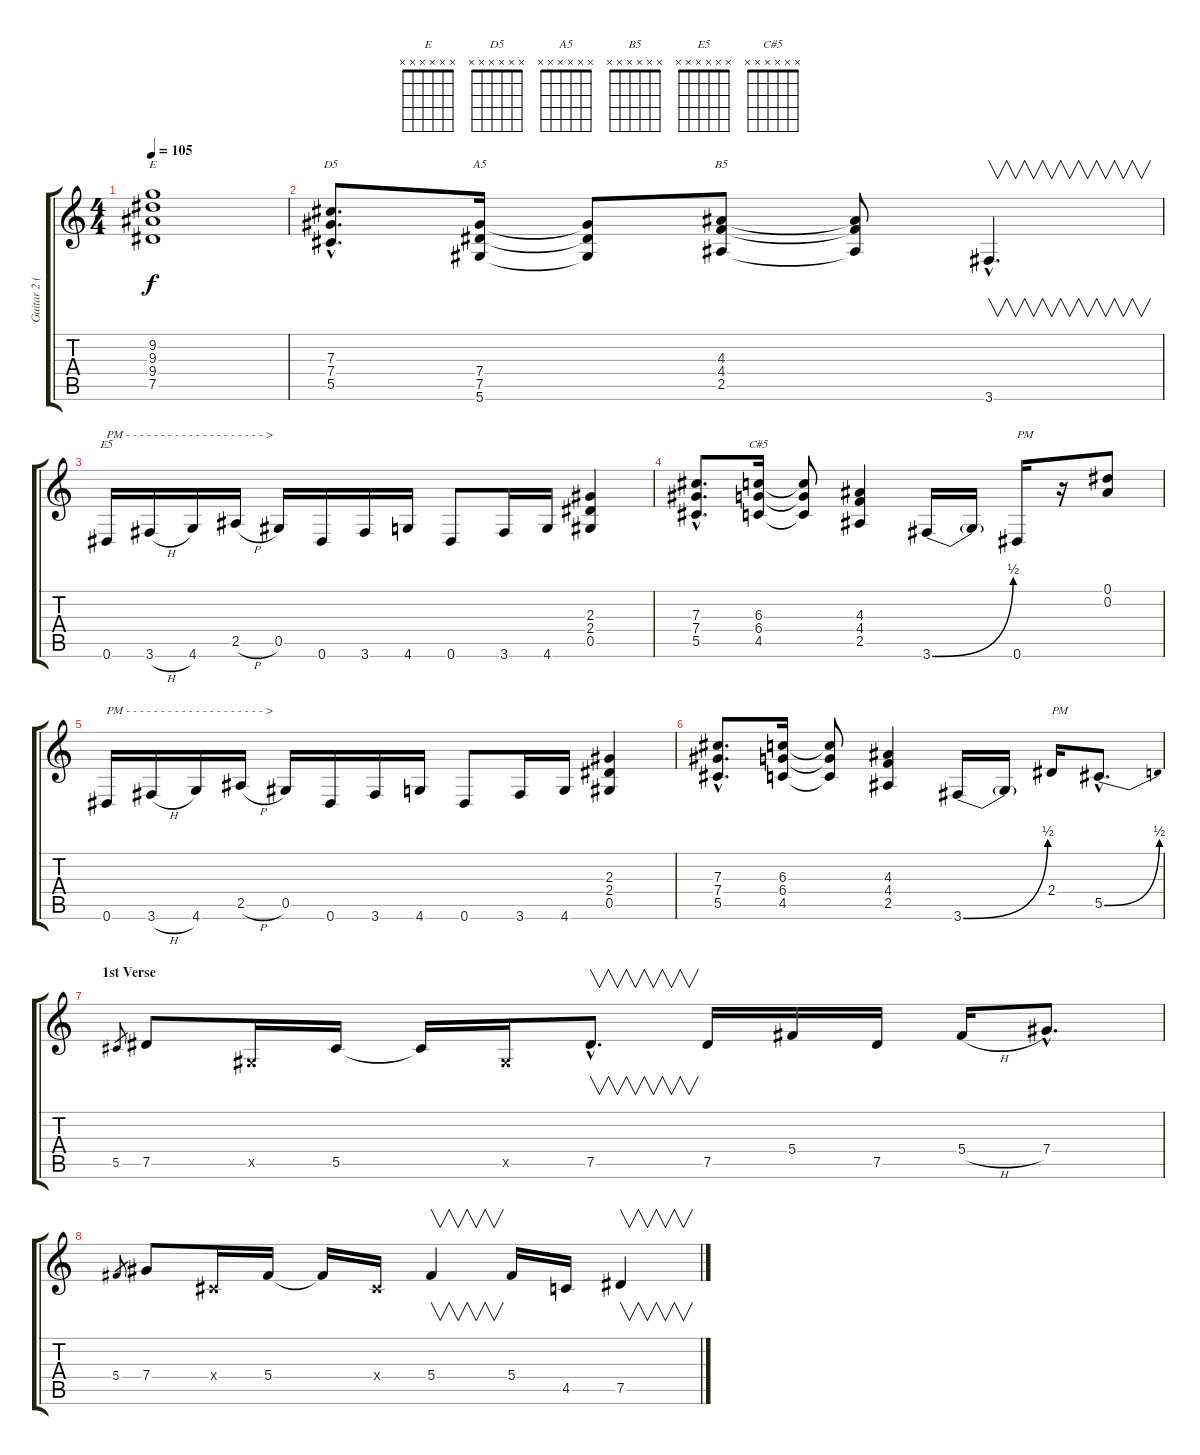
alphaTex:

\track ("Guitar 2 (Izzy)" "Guitar 2 (") {instrument overdrivenguitar}
\staff {score tabs}
\tuning (Eb4 Bb3 Gb3 Db3 Ab2 Eb2) {hide}
\chord ("E" x x x x x x) {firstfret 0}
\chord ("D5" x x x x x x) {firstfret 0}
\chord ("A5" x x x x x x) {firstfret 0}
\chord ("B5" x x x x x x) {firstfret 0}
\chord ("E5" x x x x x x) {firstfret 0}
\chord ("C#5" x x x x x x) {firstfret 0}
\ts (4 4)
\tempo 105
\clef g2
\ks c
(9.2 9.3 9.4 7.5).1{ch "E" dy f} |
(7.3{hac} 7.4{hac} 5.5{hac}).8{d ch "D5"} (7.4 7.5 5.6).16{ch "A5"} (7.4{t} 7.5{t} 5.6{t}).8 (4.3 4.4 2.5).8{ch "B5"} (4.3{t} 4.4{t} 2.5{t}).8 3.6{hac}.4{v d} |
0.6.16{ch "E5" txt "PM - - - - - - - - - - - - - - - - - - - - >"} 3.6{h}.16 4.6.16 2.5{h}.16 0.5.16 0.6.16 3.6.16 4.6.16 0.6.8 3.6.16 4.6.16 (2.3 2.4 0.5).4 |
(7.3{hac} 7.4{hac} 5.5{hac}).8{d} (6.3 6.4 4.5).16{ch "C#5"} (6.3{t} 6.4{t} 4.5{t}).8 (4.3 4.4 2.5).4 3.6{be (bend 0 0 60 2)}.16 3.6{t}.16 0.6.16{txt "PM"} r.16 (0.1 0.2).8 |
0.6.16{txt "PM - - - - - - - - - - - - - - - - - - - - >"} 3.6{h}.16 4.6.16 2.5{h}.16 0.5.16 0.6.16 3.6.16 4.6.16 0.6.8 3.6.16 4.6.16 (2.3 2.4 0.5).4 |
(7.3{hac} 7.4{hac} 5.5{hac}).8{d} (6.3 6.4 4.5).16 (6.3{t} 6.4{t} 4.5{t}).8 (4.3 4.4 2.5).4 3.6{be (bend 0 0 60 2)}.16 3.6{t}.16 2.4.16{txt "PM"} 5.5{be (bend 0 0 60 2) hac}.8{d} |
\section ("" "1st Verse")
5.5.8{gr} 7.5.8 0.5{x}.16 5.5.16 5.5{t}.16 0.5{x}.16 7.5{hac}.8{v d} 7.5.16 5.4.16 7.5.16 5.4{h}.16 7.4{hac}.8{d} |
5.4.8{gr} 7.4.8 0.4{x}.16 5.4.16 5.4{t}.16 0.4{x}.16 5.4.4{v} 5.4.16 4.5.16 7.5.4{v}
